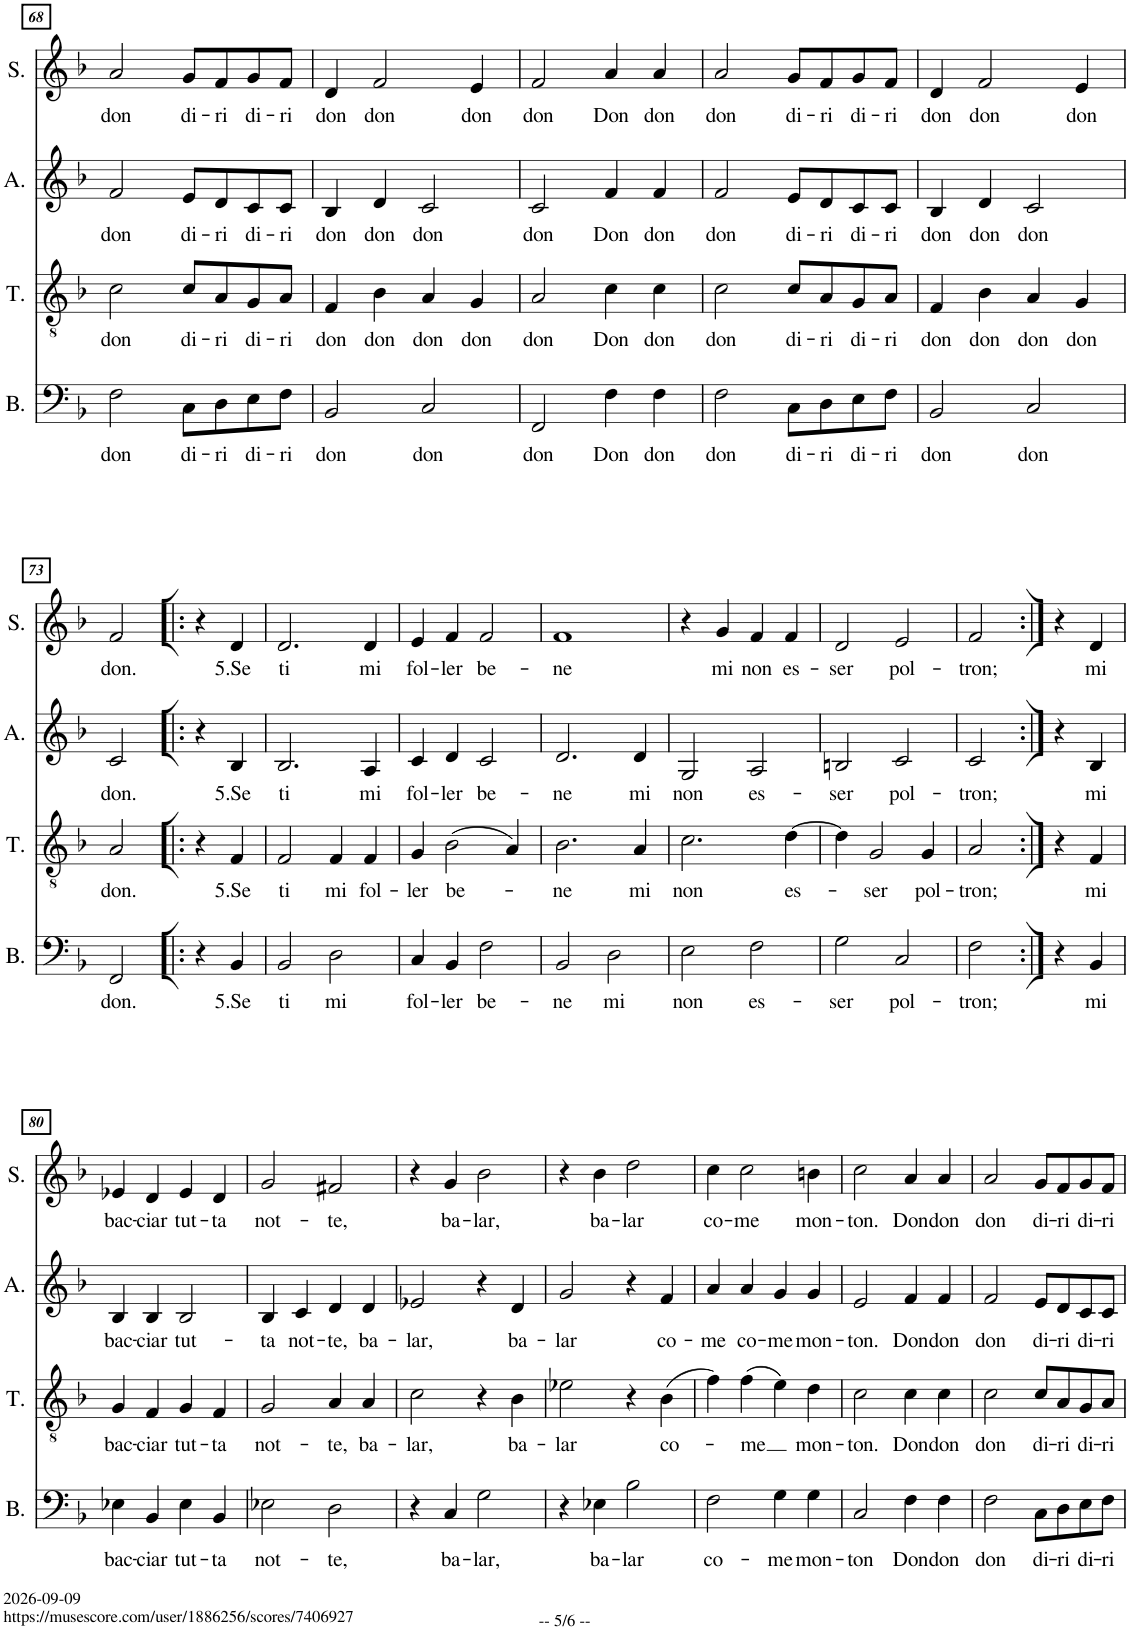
**kern	**text	**kern	**text	**kern	**text	**kern	**text
*part4	*part4	*part3	*part3	*part2	*part2	*part1	*part1
*staff4	*staff4	*staff3	*staff3	*staff2	*staff2	*staff1	*staff1
*I"Bass	*	*I"Tenor	*	*I"Alto	*	*I"Soprano	*
*I'B.	*	*I'T.	*	*I'A.	*	*I'S.	*
!!LO:PB:g=z
*clefF4	*	*clefGv2	*	*clefG2	*	*clefG2	*
*Trd4c7	*	*	*	*Trd1c2	*	*	*
*k[b-]	*	*k[b-]	*	*k[b-]	*	*k[b-]	*
*M4/4	*	*M4/4	*	*M4/4	*	*M4/4	*
=68	=68	=68	=68	=68	=68	=68	=68
!	!LO:LY:b	!	!LO:LY:b	!	!LO:LY:b	!	!LO:LY:b
2F\	don	2c\	don	2f/	don	2a/	don
!	!LO:LY:b	!	!LO:LY:b	!	!LO:LY:b	!	!LO:LY:b
8C\L	di-	8c/L	di-	8e/L	di-	8g/L	di-
!	!LO:LY:b	!	!LO:LY:b	!	!LO:LY:b	!	!LO:LY:b
8D\	-ri	8A/	-ri	8d/	-ri	8f/	-ri
!	!LO:LY:b	!	!LO:LY:b	!	!LO:LY:b	!	!LO:LY:b
8E\	di-	8G/	di-	8c/	di-	8g/	di-
!	!LO:LY:b	!	!LO:LY:b	!	!LO:LY:b	!	!LO:LY:b
8F\J	-ri	8A/J	-ri	8c/J	-ri	8f/J	-ri
=69	=69	=69	=69	=69	=69	=69	=69
!	!LO:LY:b	!	!LO:LY:b	!	!LO:LY:b	!	!LO:LY:b
2BB-/	don	4F/	don	4B-/	don	4d/	don
!	!	!	!LO:LY:b	!	!LO:LY:b	!	!LO:LY:b
.	.	4B-\	don	4d/	don	2f/	don
!	!LO:LY:b	!	!LO:LY:b	!	!LO:LY:b	!	!
2C/	don	4A/	don	2c/	don	.	.
!	!	!	!LO:LY:b	!	!	!	!LO:LY:b
.	.	4G/	don	.	.	4e/	don
=70	=70	=70	=70	=70	=70	=70	=70
!	!LO:LY:b	!	!LO:LY:b	!	!LO:LY:b	!	!LO:LY:b
2FF/	don	2A/	don	2c/	don	2f/	don
!	!LO:LY:b	!	!LO:LY:b	!	!LO:LY:b	!	!LO:LY:b
4F\	Don	4c\	Don	4f/	Don	4a/	Don
!	!LO:LY:b	!	!LO:LY:b	!	!LO:LY:b	!	!LO:LY:b
4F\	don	4c\	don	4f/	don	4a/	don
=71	=71	=71	=71	=71	=71	=71	=71
!	!LO:LY:b	!	!LO:LY:b	!	!LO:LY:b	!	!LO:LY:b
2F\	don	2c\	don	2f/	don	2a/	don
!	!LO:LY:b	!	!LO:LY:b	!	!LO:LY:b	!	!LO:LY:b
8C\L	di-	8c/L	di-	8e/L	di-	8g/L	di-
!	!LO:LY:b	!	!LO:LY:b	!	!LO:LY:b	!	!LO:LY:b
8D\	-ri	8A/	-ri	8d/	-ri	8f/	-ri
!	!LO:LY:b	!	!LO:LY:b	!	!LO:LY:b	!	!LO:LY:b
8E\	di-	8G/	di-	8c/	di-	8g/	di-
!	!LO:LY:b	!	!LO:LY:b	!	!LO:LY:b	!	!LO:LY:b
8F\J	-ri	8A/J	-ri	8c/J	-ri	8f/J	-ri
=72	=72	=72	=72	=72	=72	=72	=72
!	!LO:LY:b	!	!LO:LY:b	!	!LO:LY:b	!	!LO:LY:b
2BB-/	don	4F/	don	4B-/	don	4d/	don
!	!	!	!LO:LY:b	!	!LO:LY:b	!	!LO:LY:b
.	.	4B-\	don	4d/	don	2f/	don
!	!LO:LY:b	!	!LO:LY:b	!	!LO:LY:b	!	!
2C/	don	4A/	don	2c/	don	.	.
!	!	!	!LO:LY:b	!	!	!	!LO:LY:b
.	.	4G/	don	.	.	4e/	don
!!LO:LB:g=z
=73	=73	=73	=73	=73	=73	=73	=73
!	!LO:LY:b	!	!LO:LY:b	!	!LO:LY:b	!	!LO:LY:b
2FF/	don.	2A/	don.	2c/	don.	2f/	don.
4r	.	4r	.	4r	.	4r	.
!	!LO:LY:b	!	!LO:LY:b	!	!LO:LY:b	!	!LO:LY:b
4BB-/	5.Se	4F/	5.Se	4B-/	5.Se	4d/	5.Se
=74	=74	=74	=74	=74	=74	=74	=74
!	!LO:LY:b	!	!LO:LY:b	!	!LO:LY:b	!	!LO:LY:b
2BB-/	ti	2F/	ti	2.B-/	ti	2.d/	ti
!	!LO:LY:b	!	!LO:LY:b	!	!	!	!
2D\	mi	4F/	mi	.	.	.	.
!	!	!	!LO:LY:b	!	!LO:LY:b	!	!LO:LY:b
.	.	4F/	fol-	4A/	mi	4d/	mi
=75	=75	=75	=75	=75	=75	=75	=75
!	!LO:LY:b	!	!LO:LY:b	!	!LO:LY:b	!	!LO:LY:b
4C/	fol-	4G/	-ler	4c/	fol-	4e/	fol-
!	!LO:LY:b	!	!LO:LY:b	!	!LO:LY:b	!	!LO:LY:b
4BB-/	-ler	(2B-\	be-	4d/	-ler	4f/	-ler
!	!LO:LY:b	!	!	!	!LO:LY:b	!	!LO:LY:b
2F\	be-	.	.	2c/	be-	2f/	be-
.	.	4A/)	.	.	.	.	.
=76	=76	=76	=76	=76	=76	=76	=76
!	!LO:LY:b	!	!LO:LY:b	!	!LO:LY:b	!	!LO:LY:b
2BB-/	-ne	2.B-\	-ne	2.d/	-ne	1f	-ne
!	!LO:LY:b	!	!	!	!	!	!
2D\	mi	.	.	.	.	.	.
!	!	!	!LO:LY:b	!	!LO:LY:b	!	!
.	.	4A/	mi	4d/	mi	.	.
=77	=77	=77	=77	=77	=77	=77	=77
!	!LO:LY:b	!	!LO:LY:b	!	!LO:LY:b	!	!
2E\	non	2.c\	non	2G/	non	4r	.
!	!	!	!	!	!	!	!LO:LY:b
.	.	.	.	.	.	4g/	mi
!	!LO:LY:b	!	!	!	!LO:LY:b	!	!LO:LY:b
2F\	es-	.	.	2A/	es-	4f/	non
!	!	!	!LO:LY:b	!	!	!	!LO:LY:b
.	.	[4d\	es-	.	.	4f/	es-
=78	=78	=78	=78	=78	=78	=78	=78
!	!LO:LY:b	!	!	!	!LO:LY:b	!	!LO:LY:b
2G\	-ser	4d\]	.	2Bn/	-ser	2d/	-ser
!	!	!	!LO:LY:b	!	!	!	!
.	.	2G/	-ser	.	.	.	.
!	!LO:LY:b	!	!	!	!LO:LY:b	!	!LO:LY:b
2C/	pol-	.	.	2c/	pol-	2e/	pol-
!	!	!	!LO:LY:b	!	!	!	!
.	.	4G/	pol-	.	.	.	.
=79	=79	=79	=79	=79	=79	=79	=79
!	!LO:LY:b	!	!LO:LY:b	!	!LO:LY:b	!	!LO:LY:b
2F\	-tron;	2A/	-tron;	2c/	-tron;	2f/	-tron;
4r	.	4r	.	4r	.	4r	.
!	!LO:LY:b	!	!LO:LY:b	!	!LO:LY:b	!	!LO:LY:b
4BB-/	mi	4F/	mi	4B-/	mi	4d/	mi
!!LO:LB:g=z
=80	=80	=80	=80	=80	=80	=80	=80
!	!LO:LY:b	!	!LO:LY:b	!	!LO:LY:b	!	!LO:LY:b
4E-X\	bac-	4G/	bac-	4B-/	bac-	4e-X/	bac-
!	!LO:LY:b	!	!LO:LY:b	!	!LO:LY:b	!	!LO:LY:b
4BB-/	-ciar	4F/	-ciar	4B-/	-ciar	4d/	-ciar
!	!LO:LY:b	!	!LO:LY:b	!	!LO:LY:b	!	!LO:LY:b
4E-\	tut-	4G/	tut-	2B-/	tut-	4e-/	tut-
!	!LO:LY:b	!	!LO:LY:b	!	!	!	!LO:LY:b
4BB-/	-ta	4F/	-ta	.	.	4d/	-ta
=81	=81	=81	=81	=81	=81	=81	=81
!	!LO:LY:b	!	!LO:LY:b	!	!LO:LY:b	!	!LO:LY:b
2E-X\	not-	2G/	not-	4B-/	-ta	2g/	not-
!	!	!	!	!	!LO:LY:b	!	!
.	.	.	.	4c/	not-	.	.
!	!LO:LY:b	!	!LO:LY:b	!	!LO:LY:b	!	!LO:LY:b
2D\	-te,	4A/	-te,	4d/	-te,	2f#X/	-te,
!	!	!	!LO:LY:b	!	!LO:LY:b	!	!
.	.	4A/	ba-	4d/	ba-	.	.
=82	=82	=82	=82	=82	=82	=82	=82
!	!	!	!LO:LY:b	!	!LO:LY:b	!	!
4r	.	2c\	-lar,	2e-X/	-lar,	4r	.
!	!LO:LY:b	!	!	!	!	!	!LO:LY:b
4C/	ba-	.	.	.	.	4g/	ba-
!	!LO:LY:b	!	!	!	!	!	!LO:LY:b
2G\	-lar,	4r	.	4r	.	2b-\	-lar,
!	!	!	!LO:LY:b	!	!LO:LY:b	!	!
.	.	4B-\	ba-	4d/	ba-	.	.
=83	=83	=83	=83	=83	=83	=83	=83
!	!	!	!LO:LY:b	!	!LO:LY:b	!	!
4r	.	2e-X\	-lar	2g/	-lar	4r	.
!	!LO:LY:b	!	!	!	!	!	!LO:LY:b
4E-X\	ba-	.	.	.	.	4b-\	ba-
!	!LO:LY:b	!	!	!	!	!	!LO:LY:b
2B-\	-lar	4r	.	4r	.	2dd\	-lar
!	!	!	!LO:LY:b	!	!LO:LY:b	!	!
.	.	(4B-\	co-	4f/	co-	.	.
=84	=84	=84	=84	=84	=84	=84	=84
!	!LO:LY:b	!	!	!	!LO:LY:b	!	!LO:LY:b
2F\	co-	4f\)	.	4a/	-me	4cc\	co-
!	!	!	!LO:LY:b	!	!LO:LY:b	!	!LO:LY:b
.	.	(4f\	-me	4a/	co-	2cc\	-me
!	!LO:LY:b	!	!	!	!LO:LY:b	!	!
4G\	-me	4e\)	.	4g/	-me	.	.
!	!LO:LY:b	!	!LO:LY:b	!	!LO:LY:b	!	!LO:LY:b
4G\	mon-	4d\	mon-	4g/	mon-	4bn\	mon-
=85	=85	=85	=85	=85	=85	=85	=85
!	!LO:LY:b	!	!LO:LY:b	!	!LO:LY:b	!	!LO:LY:b
2C/	-ton	2c\	-ton.	2e/	-ton.	2cc\	-ton.
!	!LO:LY:b	!	!LO:LY:b	!	!LO:LY:b	!	!LO:LY:b
4F\	Don	4c\	Don	4f/	Don	4a/	Don
!	!LO:LY:b	!	!LO:LY:b	!	!LO:LY:b	!	!LO:LY:b
4F\	don	4c\	don	4f/	don	4a/	don
=86	=86	=86	=86	=86	=86	=86	=86
!	!LO:LY:b	!	!LO:LY:b	!	!LO:LY:b	!	!LO:LY:b
2F\	don	2c\	don	2f/	don	2a/	don
!	!LO:LY:b	!	!LO:LY:b	!	!LO:LY:b	!	!LO:LY:b
8C\L	di-	8c/L	di-	8e/L	di-	8g/L	di-
!	!LO:LY:b	!	!LO:LY:b	!	!LO:LY:b	!	!LO:LY:b
8D\	-ri	8A/	-ri	8d/	-ri	8f/	-ri
!	!LO:LY:b	!	!LO:LY:b	!	!LO:LY:b	!	!LO:LY:b
8E\	di-	8G/	di-	8c/	di-	8g/	di-
!	!LO:LY:b	!	!LO:LY:b	!	!LO:LY:b	!	!LO:LY:b
8F\J	-ri	8A/J	-ri	8c/J	-ri	8f/J	-ri
=	=	=	=	=	=	=	=
*-	*-	*-	*-	*-	*-	*-	*-
